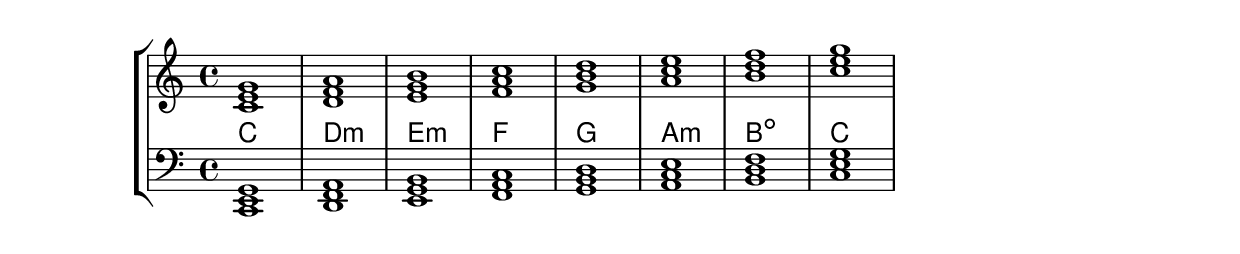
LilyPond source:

% Description: Chord tool for the key of C Major
% Author: Talos Thoren
% Date: January 23, 2013

\version "2.16.1"

% Defining variables
%
% For use without chordmode (more stable behavior):
%   <c e g>1 <d f a> <e g b> <f a c> <g b d> <a c e> <b d f> <c e g> 
%
% For use with chordmode: { c1:maj d:m e:m f:maj g:maj a:m b:dim }
% chordmode is unpredictable
c_maj_triads = %{ \chordmode %} { \key c \major <c e g>1 <d f a> <e g b> <f a c> <g b d> <a c e> <b d f> <c e g> }
triadNames = \new ChordNames { \c_maj_triads }
chordTool = \new StaffGroup
{
  <<
  \new Staff
  {
    \relative c'
    << 
      \c_maj_triads 
      \triadNames 
    >>
  }
  \new Staff \relative c,
  {
    \clef bass
    <<
      \c_maj_triads
    >>
  }
  >>
}

\score
{
  \chordTool
}

